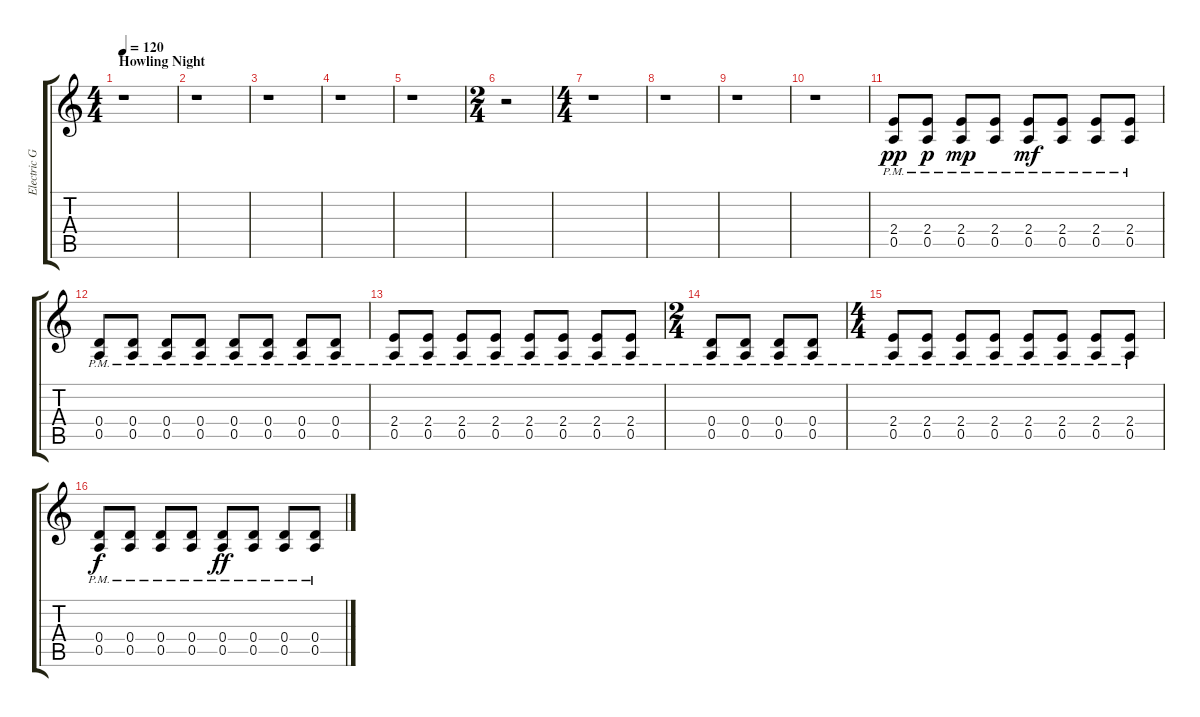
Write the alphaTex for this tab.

\track ("Electric Guitar" "Electric G") {instrument overdrivenguitar}
\staff {score tabs}
\tuning (E4 B3 G3 D3 A2 E2) {hide}
\ts (4 4)
\section ("" "Howling Night")
\tempo 120
\clef g2
\ks c
r.1{dy pp} |
r.1 |
r.1 |
r.1 |
r.1 |
\ts (2 4)
r.2 |
\ts (4 4)
r.1 |
r.1 |
r.1 |
r.1 |
(2.4{pm} 0.5{pm}).8 (2.4{pm} 0.5{pm}).8{dy p} (2.4{pm} 0.5{pm}).8{dy mp} (2.4{pm} 0.5{pm}).8 (2.4{pm} 0.5{pm}).8{dy mf} (2.4{pm} 0.5{pm}).8 (2.4{pm} 0.5{pm}).8 (2.4{pm} 0.5{pm}).8 |
(0.4{pm} 0.5{pm}).8 (0.4{pm} 0.5{pm}).8 (0.4{pm} 0.5{pm}).8 (0.4{pm} 0.5{pm}).8 (0.4{pm} 0.5{pm}).8 (0.4{pm} 0.5{pm}).8 (0.4{pm} 0.5{pm}).8 (0.4{pm} 0.5{pm}).8 |
(2.4{pm} 0.5{pm}).8 (2.4{pm} 0.5{pm}).8 (2.4{pm} 0.5{pm}).8 (2.4{pm} 0.5{pm}).8 (2.4{pm} 0.5{pm}).8 (2.4{pm} 0.5{pm}).8 (2.4{pm} 0.5{pm}).8 (2.4{pm} 0.5{pm}).8 |
\ts (2 4)
(0.4{pm} 0.5{pm}).8 (0.4{pm} 0.5{pm}).8 (0.4{pm} 0.5{pm}).8 (0.4{pm} 0.5{pm}).8 |
\ts (4 4)
(2.4{pm} 0.5{pm}).8 (2.4{pm} 0.5{pm}).8 (2.4{pm} 0.5{pm}).8 (2.4{pm} 0.5{pm}).8 (2.4{pm} 0.5{pm}).8 (2.4{pm} 0.5{pm}).8 (2.4{pm} 0.5{pm}).8 (2.4{pm} 0.5{pm}).8 |
(0.4{pm} 0.5{pm}).8{dy f} (0.4{pm} 0.5{pm}).8 (0.4{pm} 0.5{pm}).8 (0.4{pm} 0.5{pm}).8 (0.4{pm} 0.5{pm}).8{dy ff} (0.4{pm} 0.5{pm}).8 (0.4{pm} 0.5{pm}).8 (0.4{pm} 0.5{pm}).8
